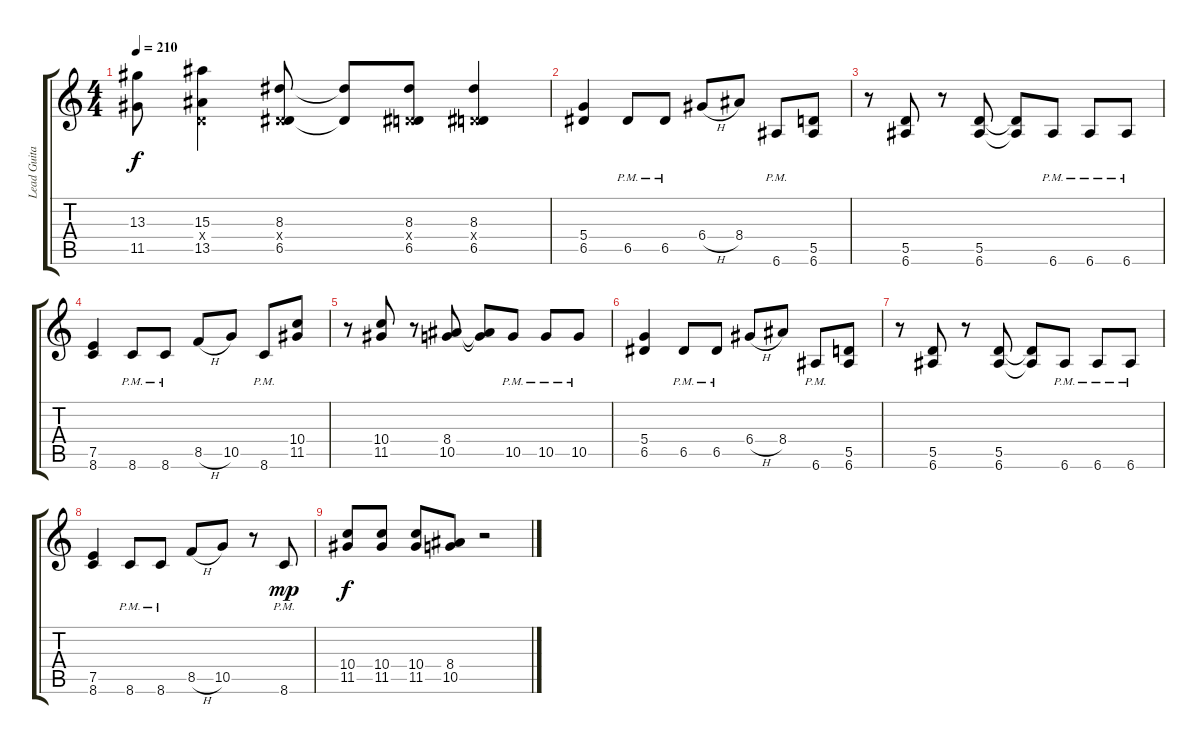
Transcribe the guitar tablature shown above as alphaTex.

\track ("Lead Guitar  " "Lead Guita") {instrument overdrivenguitar}
\staff {score tabs}
\tuning (E4 B3 G3 D3 A2 E2) {hide}
\ts (4 4)
\tempo 210
\clef g2
\ks c
(13.3{t} 11.5{t}).8{dy f} (15.3 0.4{x} 13.5).4 (8.3 0.4{x} 6.5).8 (8.3{t} 6.5{t}).8 (8.3 0.4{x} 6.5).8 (8.3 0.4{x} 6.5).4 |
(5.4 6.5).4 6.5{pm}.8 6.5{pm}.8 6.4{h}.8 8.4.8 6.6{pm}.8 (5.5 6.6).8 |
r.8 (5.5 6.6).8 r.8 (5.5 6.6).8 (5.5{t} 6.6{t}).8 6.6{pm}.8 6.6{pm}.8 6.6{pm}.8 |
(7.5 8.6).4 8.6{pm}.8 8.6{pm}.8 8.5{h}.8 10.5.8 8.6{pm}.8 (10.4 11.5).8 |
r.8 (10.4 11.5).8 r.8 (8.4 10.5).8 (8.4{t} 10.5{t}).8 10.5{pm}.8 10.5{pm}.8 10.5{pm}.8 |
(5.4 6.5).4 6.5{pm}.8 6.5{pm}.8 6.4{h}.8 8.4.8 6.6{pm}.8 (5.5 6.6).8 |
r.8 (5.5 6.6).8 r.8 (5.5 6.6).8 (5.5{t} 6.6{t}).8 6.6{pm}.8 6.6{pm}.8 6.6{pm}.8 |
(7.5 8.6).4 8.6{pm}.8 8.6{pm}.8 8.5{h}.8 10.5.8 r.8 8.6{pm}.8{dy mp} |
(10.4 11.5).8{dy f} (10.4 11.5).8 (10.4 11.5).8 (8.4 10.5).8 r.2
